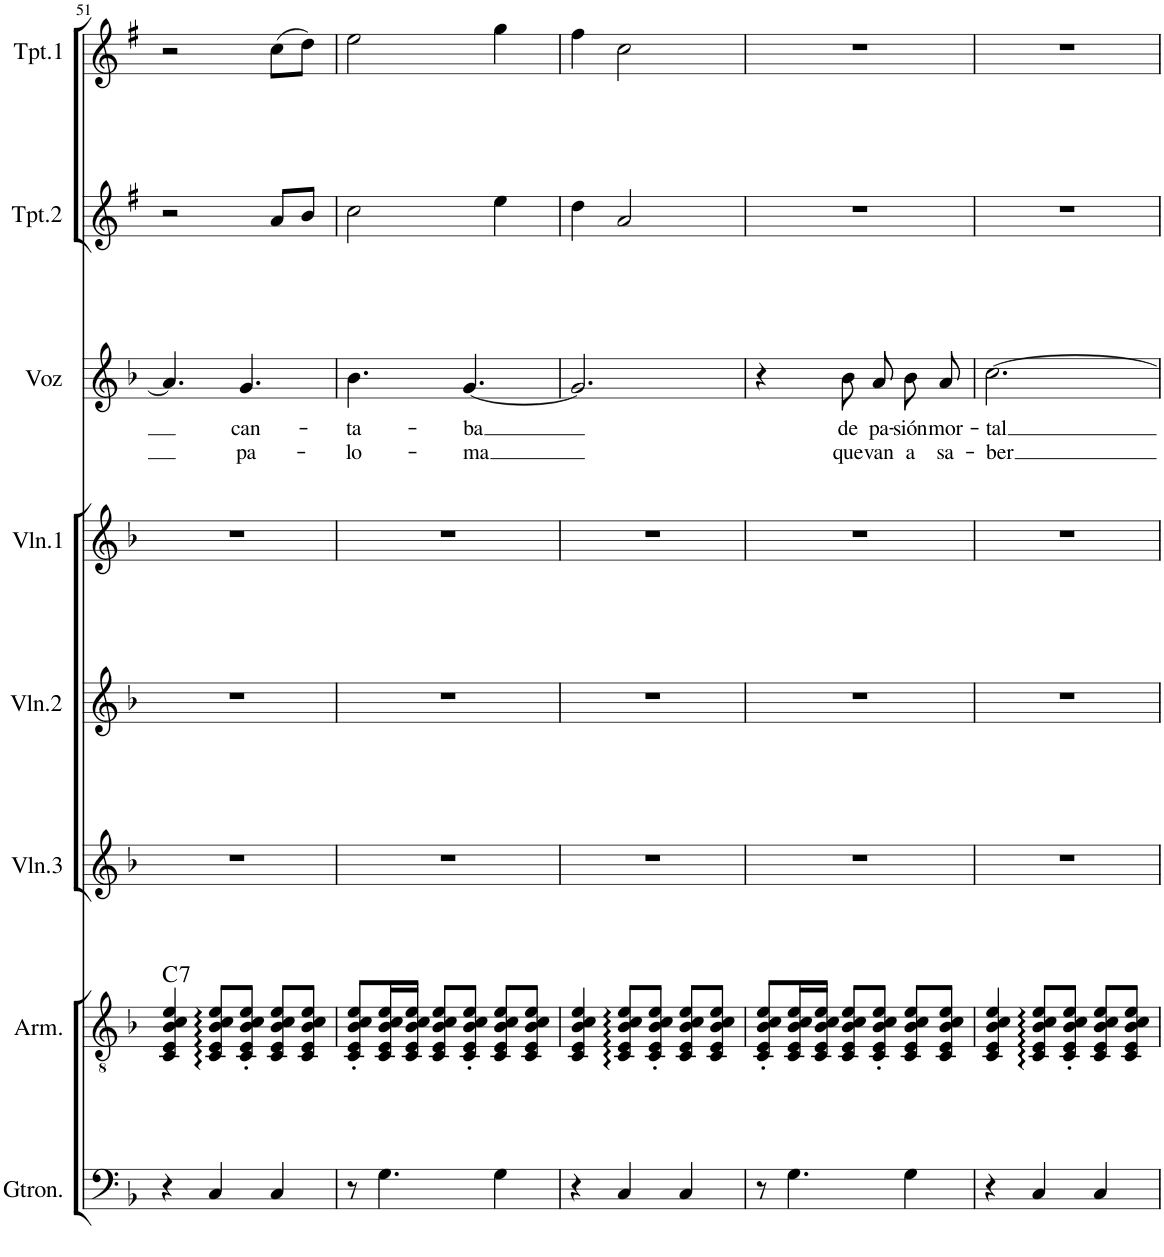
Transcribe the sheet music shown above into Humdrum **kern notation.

**kern	**kern	**harte	**kern	**kern	**kern	**kern	**text	**text	**kern	**kern
*part8	*part7	*part7	*part6	*part5	*part4	*part3	*part3	*part3	*part2	*part1
*staff8	*staff7	*	*staff6	*staff5	*staff4	*staff3	*staff3	*staff3	*staff2	*staff1
*I"Guitarrón	*I"Armonia	*	*I"Violin 3	*I"Violin 2	*I"Violin 1	*I"Voz	*	*	*I"Trompeta 2	*I"Trompeta 1
*	*I'Arm.	*	*I'Vln.3	*I'Vln.2	*I'Vln.1	*I'Voz	*	*	*I'Tpt.2	*I'Tpt.1
!!LO:PB:g=z
*clefF4	*clefGv2	*	*clefG2	*clefG2	*clefG2	*clefG2	*	*	*clefG2	*clefG2
*Trd7c12	*	*	*	*	*	*	*	*	*Trd1c2	*Trd1c2
*k[b-]	*k[b-]	*	*k[b-]	*k[b-]	*k[b-]	*k[b-]	*	*	*k[f#]	*k[f#]
*M3/4	*M3/4	*	*M3/4	*M3/4	*M3/4	*M3/4	*	*	*M3/4	*M3/4
=51	=51	=51	=51	=51	=51	=51	=51	=51	=51	=51
!	!	!LO:H:kt=7	!	!	!	!	!	!	!	!
4r	4C/ 4E/ 4B-/ 4c/ 4e/	C:7	2.r	2.r	2.r	4.a/]	.	.	2r	2r
4C/	8C/ 8E/ 8B-/ 8c/ 8e/L	.	.	.	.	.	.	.	.	.
!	!	!	!	!	!	!	!LO:LY:b	!LO:LY:b	!	!
.	8C/' 8E/' 8B-/' 8c/' 8e/'J	.	.	.	.	4.g/	can-	pa-	.	.
4C/	8C/ 8E/ 8B-/ 8c/ 8e/L	.	.	.	.	.	.	.	8a/L	(8cc\L
.	8C/ 8E/ 8B-/ 8c/ 8e/J	.	.	.	.	.	.	.	8b/J	8dd\J)
=52	=52	=52	=52	=52	=52	=52	=52	=52	=52	=52
!	!	!	!	!	!	!	!LO:LY:b	!LO:LY:b	!	!
8r	8C/' 8E/' 8B-/' 8c/' 8e/'L	.	2.r	2.r	2.r	4.b-\	-ta-	-lo-	2cc\	2ee\
4.G\	16C/ 16E/ 16B-/ 16c/ 16e/L	.	.	.	.	.	.	.	.	.
.	16C/ 16E/ 16B-/ 16c/ 16e/JJ	.	.	.	.	.	.	.	.	.
.	8C/ 8E/ 8B-/ 8c/ 8e/L	.	.	.	.	.	.	.	.	.
!	!	!	!	!	!	!	!LO:LY:b	!LO:LY:b	!	!
.	8C/' 8E/' 8B-/' 8c/' 8e/'J	.	.	.	.	[4.g/	-ba	-ma	.	.
4G\	8C/ 8E/ 8B-/ 8c/ 8e/L	.	.	.	.	.	.	.	4ee\	4gg\
.	8C/ 8E/ 8B-/ 8c/ 8e/J	.	.	.	.	.	.	.	.	.
=53	=53	=53	=53	=53	=53	=53	=53	=53	=53	=53
4r	4C/ 4E/ 4B-/ 4c/ 4e/	.	2.r	2.r	2.r	2.g/]	.	.	4dd\	4ff#\
4C/	8C/ 8E/ 8B-/ 8c/ 8e/L	.	.	.	.	.	.	.	2a/	2cc\
.	8C/' 8E/' 8B-/' 8c/' 8e/'J	.	.	.	.	.	.	.	.	.
4C/	8C/ 8E/ 8B-/ 8c/ 8e/L	.	.	.	.	.	.	.	.	.
.	8C/ 8E/ 8B-/ 8c/ 8e/J	.	.	.	.	.	.	.	.	.
=54	=54	=54	=54	=54	=54	=54	=54	=54	=54	=54
8r	8C/' 8E/' 8B-/' 8c/' 8e/'L	.	2.r	2.r	2.r	4r	.	.	2.r	2.r
4.G\	16C/ 16E/ 16B-/ 16c/ 16e/L	.	.	.	.	.	.	.	.	.
.	16C/ 16E/ 16B-/ 16c/ 16e/JJ	.	.	.	.	.	.	.	.	.
!	!	!	!	!	!	!	!LO:LY:b	!LO:LY:b	!	!
.	8C/ 8E/ 8B-/ 8c/ 8e/L	.	.	.	.	8b-/L	de	que	.	.
!	!	!	!	!	!	!	!LO:LY:b	!LO:LY:b	!	!
.	8C/' 8E/' 8B-/' 8c/' 8e/'J	.	.	.	.	8a/J	pa-	van	.	.
!	!	!	!	!	!	!	!LO:LY:b	!LO:LY:b	!	!
4G\	8C/ 8E/ 8B-/ 8c/ 8e/L	.	.	.	.	8b-/L	-sión	a	.	.
!	!	!	!	!	!	!	!LO:LY:b	!LO:LY:b	!	!
.	8C/ 8E/ 8B-/ 8c/ 8e/J	.	.	.	.	8a/J	mor-	sa-	.	.
=55	=55	=55	=55	=55	=55	=55	=55	=55	=55	=55
!	!	!	!	!	!	!	!LO:LY:b	!LO:LY:b	!	!
4r	4C/ 4E/ 4B-/ 4c/ 4e/	.	2.r	2.r	2.r	[2.cc\	-tal	-ber	2.r	2.r
4C/	8C/ 8E/ 8B-/ 8c/ 8e/L	.	.	.	.	.	.	.	.	.
.	8C/' 8E/' 8B-/' 8c/' 8e/'J	.	.	.	.	.	.	.	.	.
4C/	8C/ 8E/ 8B-/ 8c/ 8e/L	.	.	.	.	.	.	.	.	.
.	8C/ 8E/ 8B-/ 8c/ 8e/J	.	.	.	.	.	.	.	.	.
=	=	=	=	=	=	=	=	=	=	=
*-	*-	*-	*-	*-	*-	*-	*-	*-	*-	*-
